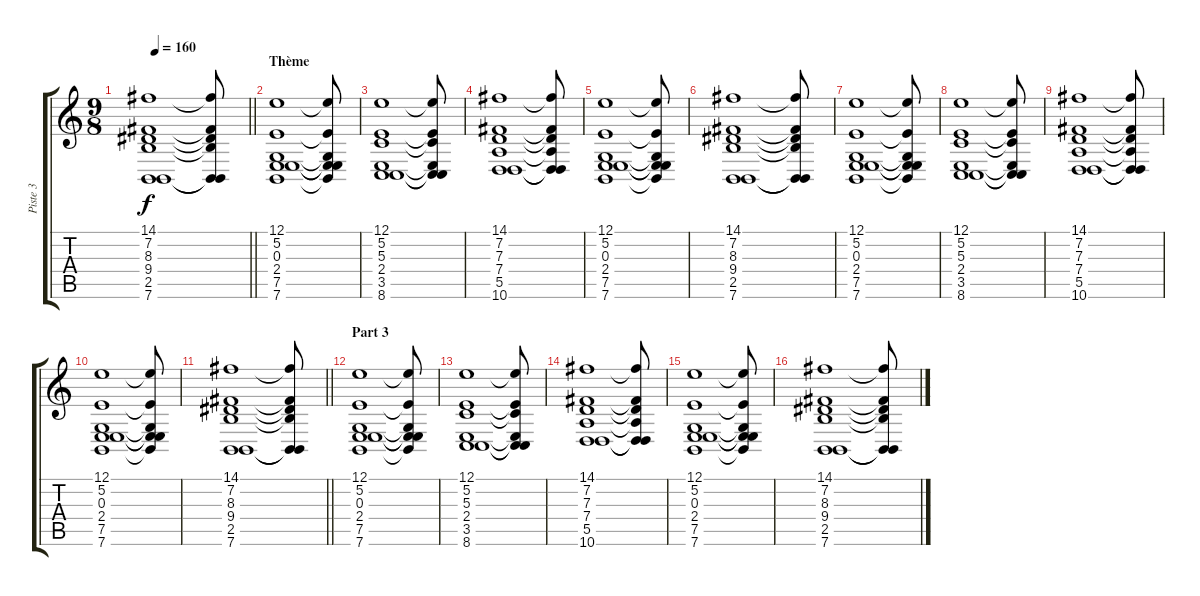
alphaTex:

\track ("Piste 3" "Piste 3") {instrument stringensemble1}
\staff {score tabs}
\tuning (E4 B3 G3 D3 A2 E2) {hide}
\ts (9 8)
\tempo 160
\clef g2
\barLineRight lightlight
\ks c
(14.1 7.2 8.3 9.4 2.5 7.6).1{dy f} (14.1{t} 7.2{t} 8.3{t} 9.4{t} 2.5{t} 7.6{t}).8 |
\section ("" "Thème")
(12.1 5.2 0.3 2.4 7.5 7.6).1 (12.1{t} 5.2{t} 0.3{t} 2.4{t} 7.5{t} 7.6{t}).8 |
(12.1 5.2 5.3 2.4 3.5 8.6).1 (12.1{t} 5.2{t} 5.3{t} 2.4{t} 3.5{t} 8.6{t}).8 |
(14.1 7.2 7.3 7.4 5.5 10.6).1 (14.1{t} 7.2{t} 7.3{t} 7.4{t} 5.5{t} 10.6{t}).8 |
(12.1 5.2 0.3 2.4 7.5 7.6).1 (12.1{t} 5.2{t} 0.3{t} 2.4{t} 7.5{t} 7.6{t}).8 |
(14.1 7.2 8.3 9.4 2.5 7.6).1 (14.1{t} 7.2{t} 8.3{t} 9.4{t} 2.5{t} 7.6{t}).8 |
(12.1 5.2 0.3 2.4 7.5 7.6).1 (12.1{t} 5.2{t} 0.3{t} 2.4{t} 7.5{t} 7.6{t}).8 |
(12.1 5.2 5.3 2.4 3.5 8.6).1 (12.1{t} 5.2{t} 5.3{t} 2.4{t} 3.5{t} 8.6{t}).8 |
(14.1 7.2 7.3 7.4 5.5 10.6).1 (14.1{t} 7.2{t} 7.3{t} 7.4{t} 5.5{t} 10.6{t}).8 |
(12.1 5.2 0.3 2.4 7.5 7.6).1 (12.1{t} 5.2{t} 0.3{t} 2.4{t} 7.5{t} 7.6{t}).8 |
\barLineRight lightlight
(14.1 7.2 8.3 9.4 2.5 7.6).1 (14.1{t} 7.2{t} 8.3{t} 9.4{t} 2.5{t} 7.6{t}).8 |
\section ("" "Part 3")
(12.1 5.2 0.3 2.4 7.5 7.6).1 (12.1{t} 5.2{t} 0.3{t} 2.4{t} 7.5{t} 7.6{t}).8 |
(12.1 5.2 5.3 2.4 3.5 8.6).1 (12.1{t} 5.2{t} 5.3{t} 2.4{t} 3.5{t} 8.6{t}).8 |
(14.1 7.2 7.3 7.4 5.5 10.6).1 (14.1{t} 7.2{t} 7.3{t} 7.4{t} 5.5{t} 10.6{t}).8 |
(12.1 5.2 0.3 2.4 7.5 7.6).1 (12.1{t} 5.2{t} 0.3{t} 2.4{t} 7.5{t} 7.6{t}).8 |
(14.1 7.2 8.3 9.4 2.5 7.6).1 (14.1{t} 7.2{t} 8.3{t} 9.4{t} 2.5{t} 7.6{t}).8
